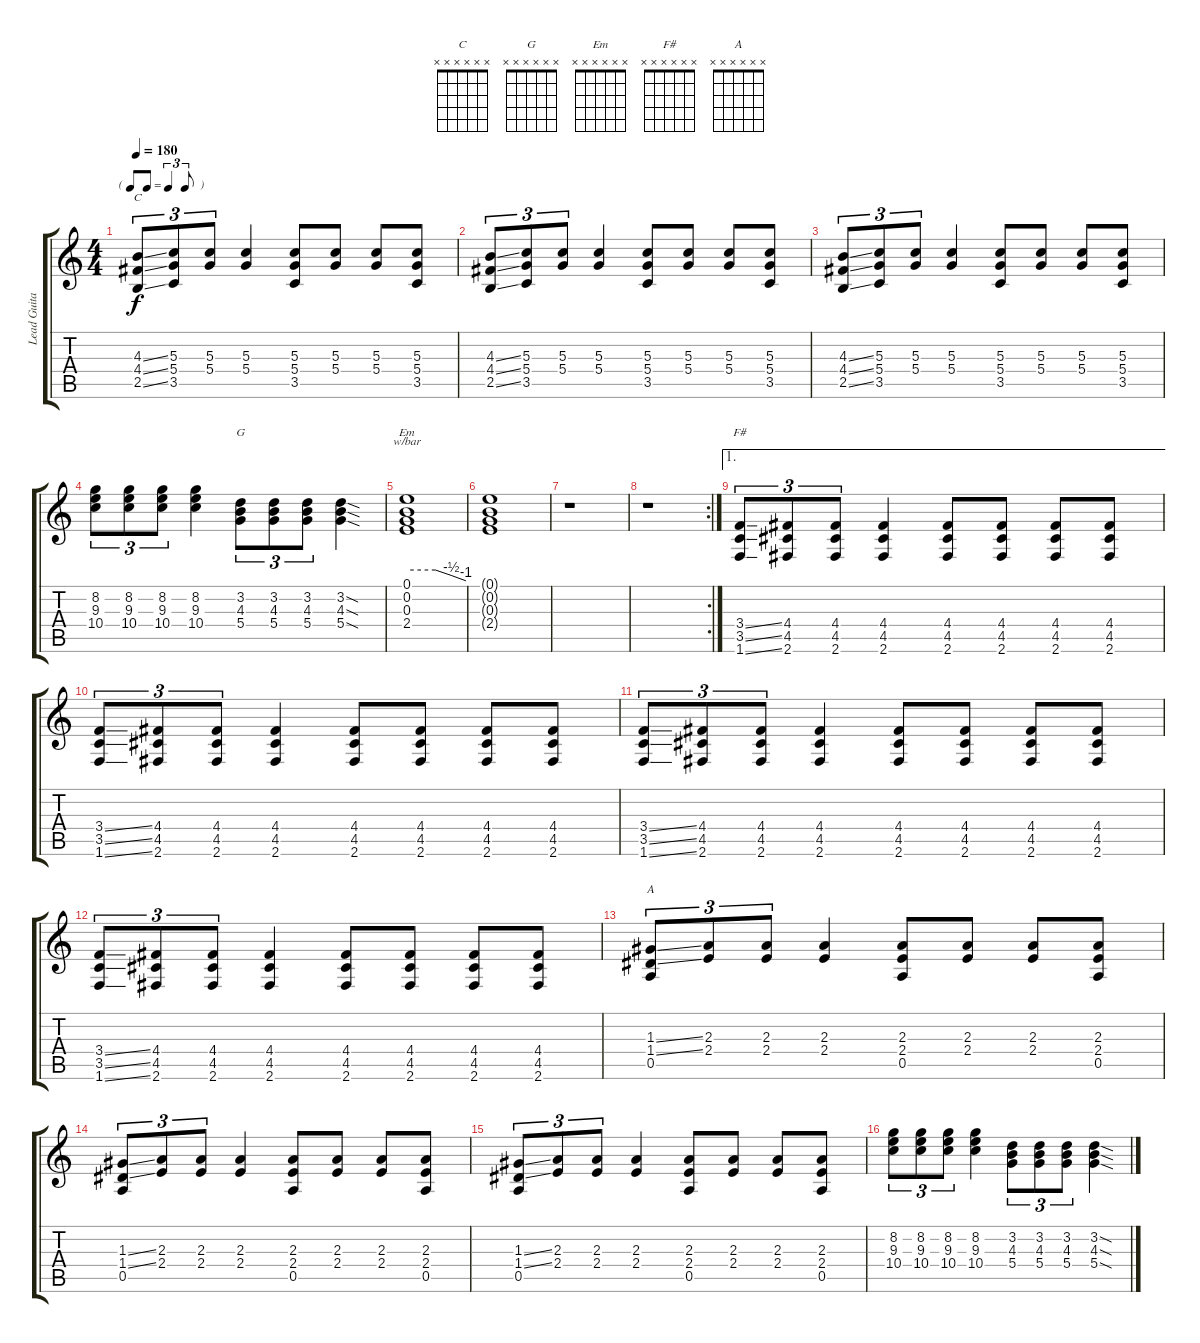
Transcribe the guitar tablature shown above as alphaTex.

\track ("Lead Guitar" "Lead Guita") {instrument electricguitarclean}
\staff {score tabs}
\tuning (E4 B3 G3 D3 A2 E2) {hide}
\chord ("C" x x x x x x)
\chord ("G" x x x x x x)
\chord ("Em" x x x x x x)
\chord ("F#" x x x x x x)
\chord ("A" x x x x x x)
\ts (4 4)
\tf triplet8th
\tempo 180
\clef g2
\ks c
(4.3{ss} 4.4{ss} 2.5{ss}).8{tu (3 2) ch "C" dy f} (5.3 5.4 3.5).8{tu (3 2)} (5.3 5.4).8{tu (3 2)} (5.3 5.4).4 (5.3 5.4 3.5).8 (5.3 5.4).8 (5.3 5.4).8 (5.3 5.4 3.5).8 |
(4.3{ss} 4.4{ss} 2.5{ss}).8{tu (3 2)} (5.3 5.4 3.5).8{tu (3 2)} (5.3 5.4).8{tu (3 2)} (5.3 5.4).4 (5.3 5.4 3.5).8 (5.3 5.4).8 (5.3 5.4).8 (5.3 5.4 3.5).8 |
(4.3{ss} 4.4{ss} 2.5{ss}).8{tu (3 2)} (5.3 5.4 3.5).8{tu (3 2)} (5.3 5.4).8{tu (3 2)} (5.3 5.4).4 (5.3 5.4 3.5).8 (5.3 5.4).8 (5.3 5.4).8 (5.3 5.4 3.5).8 |
(8.2 9.3 10.4).8{tu (3 2)} (8.2 9.3 10.4).8{tu (3 2)} (8.2 9.3 10.4).8{tu (3 2)} (8.2 9.3 10.4).4 (3.2 4.3 5.4).8{tu (3 2) ch "G"} (3.2 4.3 5.4).8{tu (3 2)} (3.2 4.3 5.4).8{tu (3 2)} (3.2{sod} 4.3{sod} 5.4{sod}).4 |
(0.1 0.2 0.3 2.4).1{tbe (custom default 0 0 29 0 45 -2 60 -4) ch "Em"} |
(0.1{t} 0.2{t} 0.3{t} 2.4{t}).1 |
r.1 |
\rc 2
r.1 |
\ae 1
(3.4{ss} 3.5{ss} 1.6{ss}).8{tu (3 2) ch "F#" volume 10} (4.4 4.5 2.6).8{tu (3 2)} (4.4 4.5 2.6).8{tu (3 2)} (4.4 4.5 2.6).4 (4.4 4.5 2.6).8 (4.4 4.5 2.6).8 (4.4 4.5 2.6).8 (4.4 4.5 2.6).8 |
(3.4{ss} 3.5{ss} 1.6{ss}).8{tu (3 2)} (4.4 4.5 2.6).8{tu (3 2)} (4.4 4.5 2.6).8{tu (3 2)} (4.4 4.5 2.6).4 (4.4 4.5 2.6).8 (4.4 4.5 2.6).8 (4.4 4.5 2.6).8 (4.4 4.5 2.6).8 |
(3.4{ss} 3.5{ss} 1.6{ss}).8{tu (3 2)} (4.4 4.5 2.6).8{tu (3 2)} (4.4 4.5 2.6).8{tu (3 2)} (4.4 4.5 2.6).4 (4.4 4.5 2.6).8 (4.4 4.5 2.6).8 (4.4 4.5 2.6).8 (4.4 4.5 2.6).8 |
(3.4{ss} 3.5{ss} 1.6{ss}).8{tu (3 2)} (4.4 4.5 2.6).8{tu (3 2)} (4.4 4.5 2.6).8{tu (3 2)} (4.4 4.5 2.6).4 (4.4 4.5 2.6).8 (4.4 4.5 2.6).8 (4.4 4.5 2.6).8 (4.4 4.5 2.6).8 |
(1.3{ss} 1.4{ss} 0.5).8{tu (3 2) ch "A" volume 9} (2.3 2.4).8{tu (3 2)} (2.3 2.4).8{tu (3 2)} (2.3 2.4).4 (2.3 2.4 0.5).8 (2.3 2.4).8 (2.3 2.4).8 (2.3 2.4 0.5).8 |
(1.3{ss} 1.4{ss} 0.5).8{tu (3 2)} (2.3 2.4).8{tu (3 2)} (2.3 2.4).8{tu (3 2)} (2.3 2.4).4 (2.3 2.4 0.5).8 (2.3 2.4).8 (2.3 2.4).8 (2.3 2.4 0.5).8 |
(1.3{ss} 1.4{ss} 0.5).8{tu (3 2)} (2.3 2.4).8{tu (3 2)} (2.3 2.4).8{tu (3 2)} (2.3 2.4).4 (2.3 2.4 0.5).8 (2.3 2.4).8 (2.3 2.4).8 (2.3 2.4 0.5).8 |
(8.2 9.3 10.4).8{tu (3 2)} (8.2 9.3 10.4).8{tu (3 2)} (8.2 9.3 10.4).8{tu (3 2)} (8.2 9.3 10.4).4 (3.2 4.3 5.4).8{tu (3 2)} (3.2 4.3 5.4).8{tu (3 2)} (3.2 4.3 5.4).8{tu (3 2)} (3.2{sod} 4.3{sod} 5.4{sod}).4
